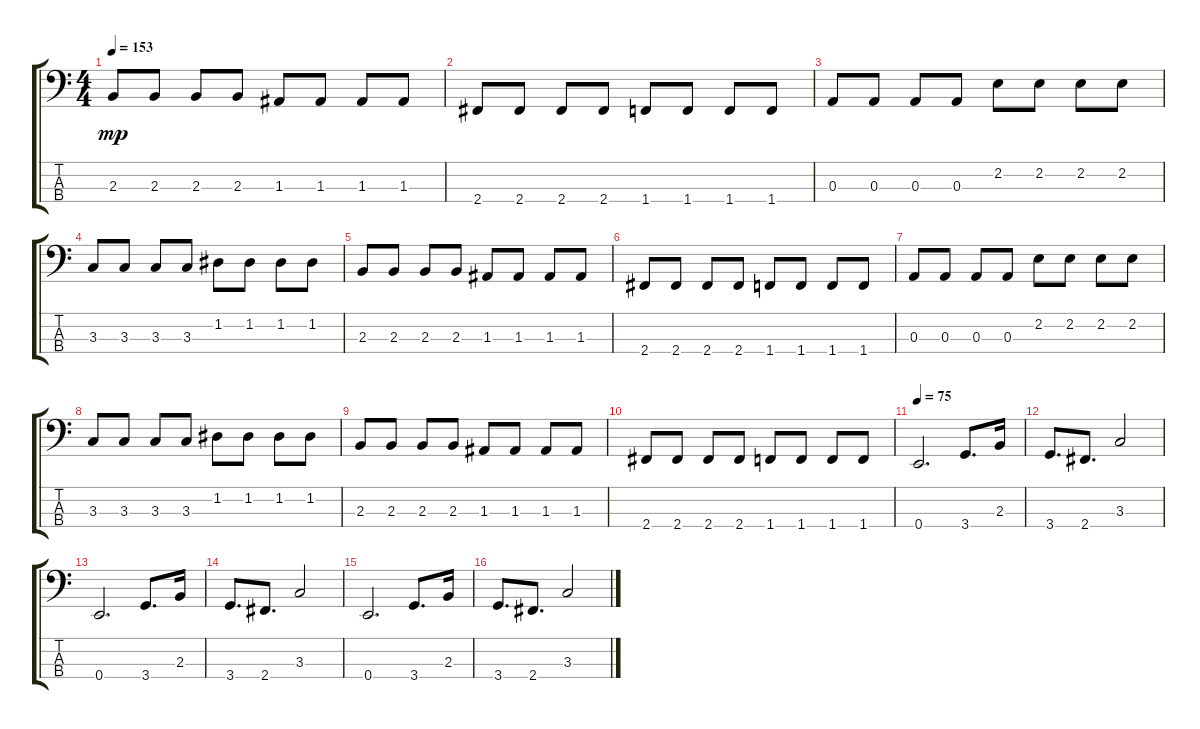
\track "" {instrument electricbasspick}
\staff {score tabs}
\tuning (G2 D2 A1 E1) {hide}
\ts (4 4)
\tempo 153
\clef f4
\ks c
2.3.8{dy mp} 2.3.8 2.3.8 2.3.8 1.3.8 1.3.8 1.3.8 1.3.8 |
2.4.8 2.4.8 2.4.8 2.4.8 1.4.8 1.4.8 1.4.8 1.4.8 |
0.3.8 0.3.8 0.3.8 0.3.8 2.2.8 2.2.8 2.2.8 2.2.8 |
3.3.8 3.3.8 3.3.8 3.3.8 1.2.8 1.2.8 1.2.8 1.2.8 |
2.3.8 2.3.8 2.3.8 2.3.8 1.3.8 1.3.8 1.3.8 1.3.8 |
2.4.8 2.4.8 2.4.8 2.4.8 1.4.8 1.4.8 1.4.8 1.4.8 |
0.3.8 0.3.8 0.3.8 0.3.8 2.2.8 2.2.8 2.2.8 2.2.8 |
3.3.8 3.3.8 3.3.8 3.3.8 1.2.8 1.2.8 1.2.8 1.2.8 |
2.3.8 2.3.8 2.3.8 2.3.8 1.3.8 1.3.8 1.3.8 1.3.8 |
2.4.8 2.4.8 2.4.8 2.4.8 1.4.8 1.4.8 1.4.8 1.4.8 |
\tempo 75
0.4.2{d} 3.4.8{d} 2.3.16 |
3.4.8{d} 2.4.8{d} 3.3.2 |
0.4.2{d} 3.4.8{d} 2.3.16 |
3.4.8{d} 2.4.8{d} 3.3.2 |
0.4.2{d} 3.4.8{d} 2.3.16 |
3.4.8{d} 2.4.8{d} 3.3.2
